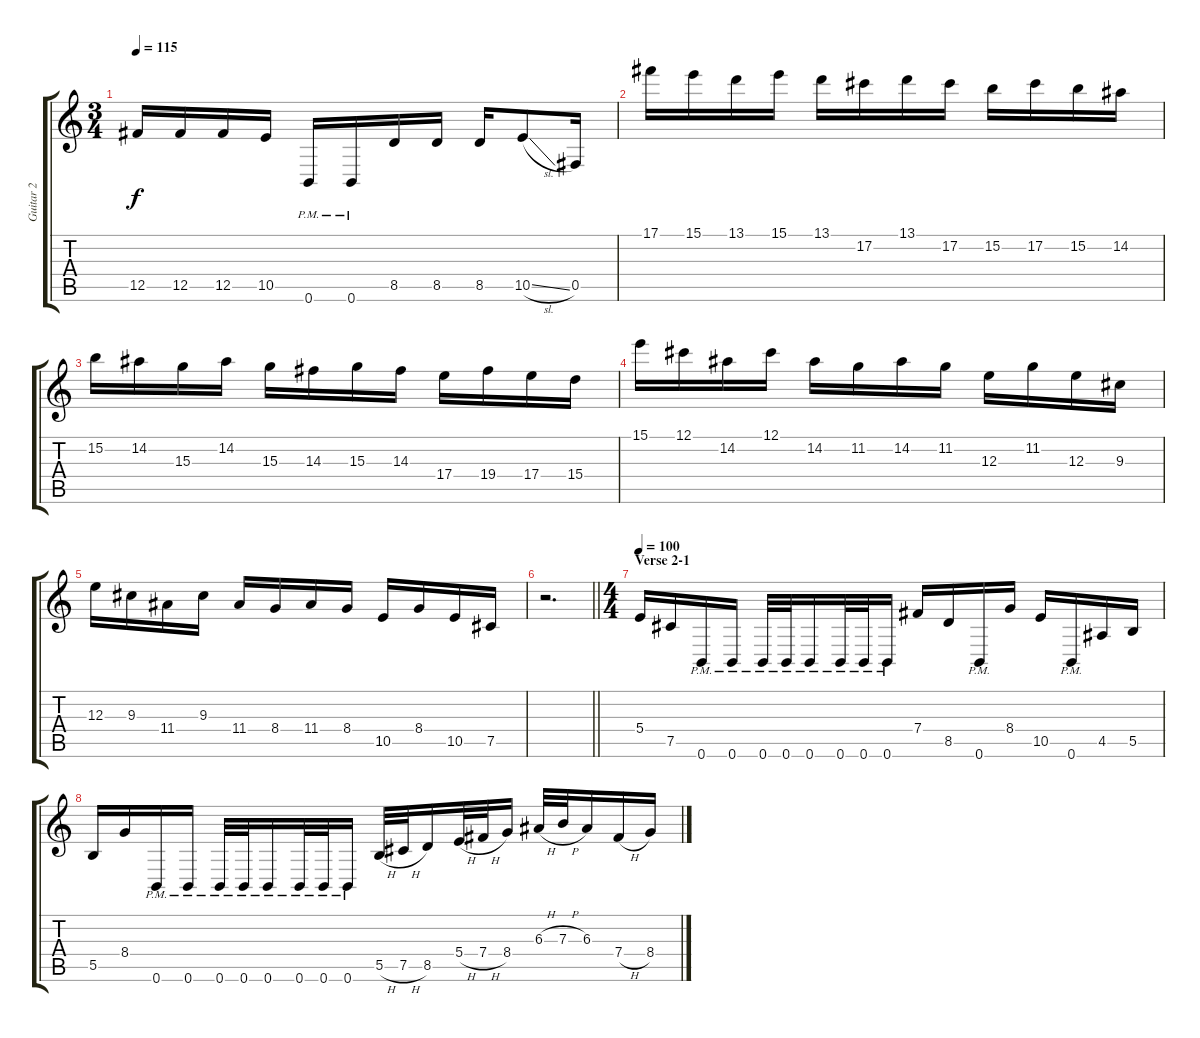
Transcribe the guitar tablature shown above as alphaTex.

\track ("Guitar 2" "Guitar 2") {instrument distortionguitar}
\staff {score tabs}
\tuning (Db4 Ab3 E3 B2 Gb2 B1) {hide}
\ts (3 4)
\tempo 115
\clef g2
\ks c
12.5.16{dy f} 12.5.16 12.5.16 10.5.16 0.6{pm}.16 0.6{pm}.16 8.5.16 8.5.16 8.5.16 10.5{sl}.8 0.5.16 |
17.1.16 15.1.16 13.1.16 15.1.16 13.1.16 17.2.16 13.1.16 17.2.16 15.2.16 17.2.16 15.2.16 14.2.16 |
15.2.16 14.2.16 15.3.16 14.2.16 15.3.16 14.3.16 15.3.16 14.3.16 17.4.16 19.4.16 17.4.16 15.4.16 |
15.1.16 12.1.16 14.2.16 12.1.16 14.2.16 11.2.16 14.2.16 11.2.16 12.3.16 11.2.16 12.3.16 9.3.16 |
12.3.16 9.3.16 11.4.16 9.3.16 11.4.16 8.4.16 11.4.16 8.4.16 10.5.16 8.4.16 10.5.16 7.5.16 |
\barLineRight lightlight
r.2{d} |
\ts (4 4)
\section ("" "Verse 2-1")
\tempo 100
5.4.16 7.5.16 0.6{pm}.16 0.6{pm}.16 0.6{pm}.32 0.6{pm}.32 0.6{pm}.16 0.6{pm}.32 0.6{pm}.32 0.6{pm}.16 7.4.16 8.5.16 0.6{pm}.16 8.4.16 10.5.16 0.6{pm}.16 4.5.16 5.5.16 |
5.5.16 8.4.16 0.6{pm}.16 0.6{pm}.16 0.6{pm}.32 0.6{pm}.32 0.6{pm}.16 0.6{pm}.32 0.6{pm}.32 0.6{pm}.16 5.5{h}.32 7.5{h}.32 8.5.16 5.4{h}.32 7.4{h}.32 8.4.16 6.3{h}.32 7.3{h}.32 6.3.16 7.4{h}.16 8.4.16
